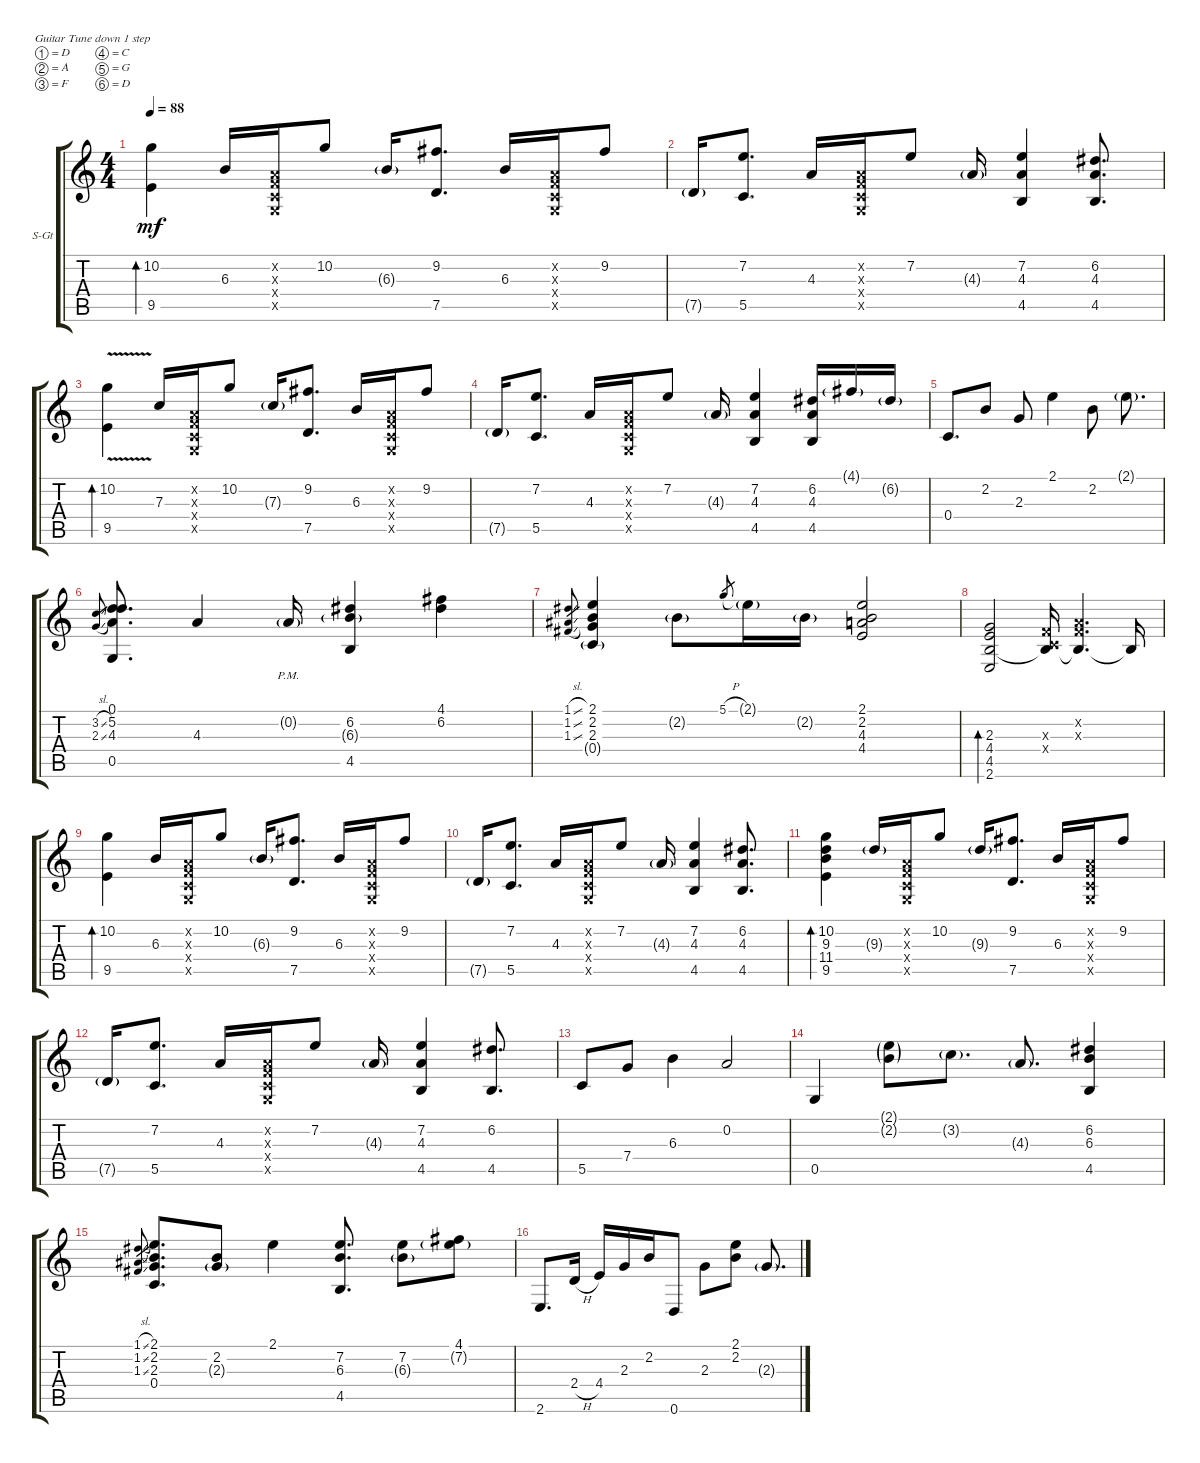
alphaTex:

\defaultSystemsLayout 4
\bracketExtendMode groupsimilarinstruments
\firstSystemTrackNameOrientation horizontal
\otherSystemsTrackNameOrientation horizontal
\track ("Steel Guitar" "S-Gt") {instrument acousticguitarsteel}
\staff {score tabs}
\tuning (D4 A3 F3 C3 G2 D2)
\ts (4 4)
\tempo 88
\clef g2
\ks c
(9.5 10.2).4{bd 114 dy mf} 6.3.16 (0.3{x} 0.2{x} 0.4{x} 0.5{x}).16 10.2.8 6.3{g}.16 (7.5 9.2).8{d} 6.3.16 (0.3{x} 0.2{x} 0.5{x} 0.4{x}).16 9.2.8 |
7.5{g}.16 (5.5 7.2).8{d} 4.3.16 (0.3{x} 0.2{x} 0.4{x} 0.5{x}).16 7.2.8 4.3{g}.16 (7.2 4.3 4.5).4 (4.5 4.3 6.2).8{d} |
(9.5 10.2{v}).4{bd 114} 7.3.16 (0.3{x} 0.2{x} 0.4{x} 0.5{x}).16 10.2.8 7.3{g}.16 (7.5 9.2).8{d} 6.3.16 (0.3{x} 0.2{x} 0.5{x} 0.4{x}).16 9.2.8 |
7.5{g}.16 (5.5 7.2).8{d} 4.3.16 (0.3{x} 0.2{x} 0.4{x} 0.5{x}).16 7.2.8 4.3{g}.16 (7.2 4.3 4.5).4 (4.5 4.3 6.2).16 4.1{g}.16 6.2{g}.16 |
0.4.8{d} 2.2.8 2.3.8 2.1.4 2.2.8 2.1{g}.8{d} |
(3.2{sl} 2.3{sl}).8{gr} (0.1 5.2 4.3 0.5).8{d} 4.3.4 0.2{g pm}.16 (6.2 4.5 6.3{g}).4 (4.1 6.2).4 |
(1.1{sl} 1.2{sl} 1.3{sl}).8{gr} (0.4{g} 2.3 2.2 2.1).4 2.2{g}.8 5.1{h}.8{gr} 2.1{g}.16 2.2{g}.16 (4.4 2.2 4.3 2.1).2 |
(2.6 4.5 4.4 2.3).2{bd 238} (0.3{x} 0.4{x} 4.5{t}).16 (0.2{x} 0.3{x} 4.5{t}).4{d} 4.5{t}.16 |
(9.5 10.2).4{bd 114} 6.3.16 (0.3{x} 0.2{x} 0.4{x} 0.5{x}).16 10.2.8 6.3{g}.16 (7.5 9.2).8{d} 6.3.16 (0.3{x} 0.2{x} 0.5{x} 0.4{x}).16 9.2.8 |
7.5{g}.16 (5.5 7.2).8{d} 4.3.16 (0.3{x} 0.2{x} 0.4{x} 0.5{x}).16 7.2.8 4.3{g}.16 (7.2 4.3 4.5).4 (4.5 4.3 6.2).8{d} |
(9.5 10.2 11.4 9.3).4{bd 114} 9.3{g}.16 (0.3{x} 0.2{x} 0.4{x} 0.5{x}).16 10.2.8 9.3{g}.16 (7.5 9.2).8{d} 6.3.16 (0.3{x} 0.2{x} 0.5{x} 0.4{x}).16 9.2.8 |
7.5{g}.16 (5.5 7.2).8{d} 4.3.16 (0.3{x} 0.2{x} 0.4{x} 0.5{x}).16 7.2.8 4.3{g}.16 (7.2 4.3 4.5).4 (4.5 6.2).8{d} |
5.5.8 7.4.8 6.3.4 0.2.2 |
0.5.4 (2.1{g} 2.2{g}).8 3.2{g}.8{d} 4.3{g}.8{d} (4.5 6.2 6.3).4 |
(1.3{sl} 1.2{sl} 1.1{sl}).8{gr} (2.1 2.2 2.3 0.4).8{d} (2.2 2.3{g}).8 2.1.4 (4.5 7.2 6.3).8{d} (7.2 6.3{g}).8 (4.1 7.2{g}).8 |
2.6.8{d} 2.4{h}.16 4.4.16 2.3.16 2.2.16 0.6.8 2.3.8 (2.2 2.1).8 2.3{g}.8{d}
